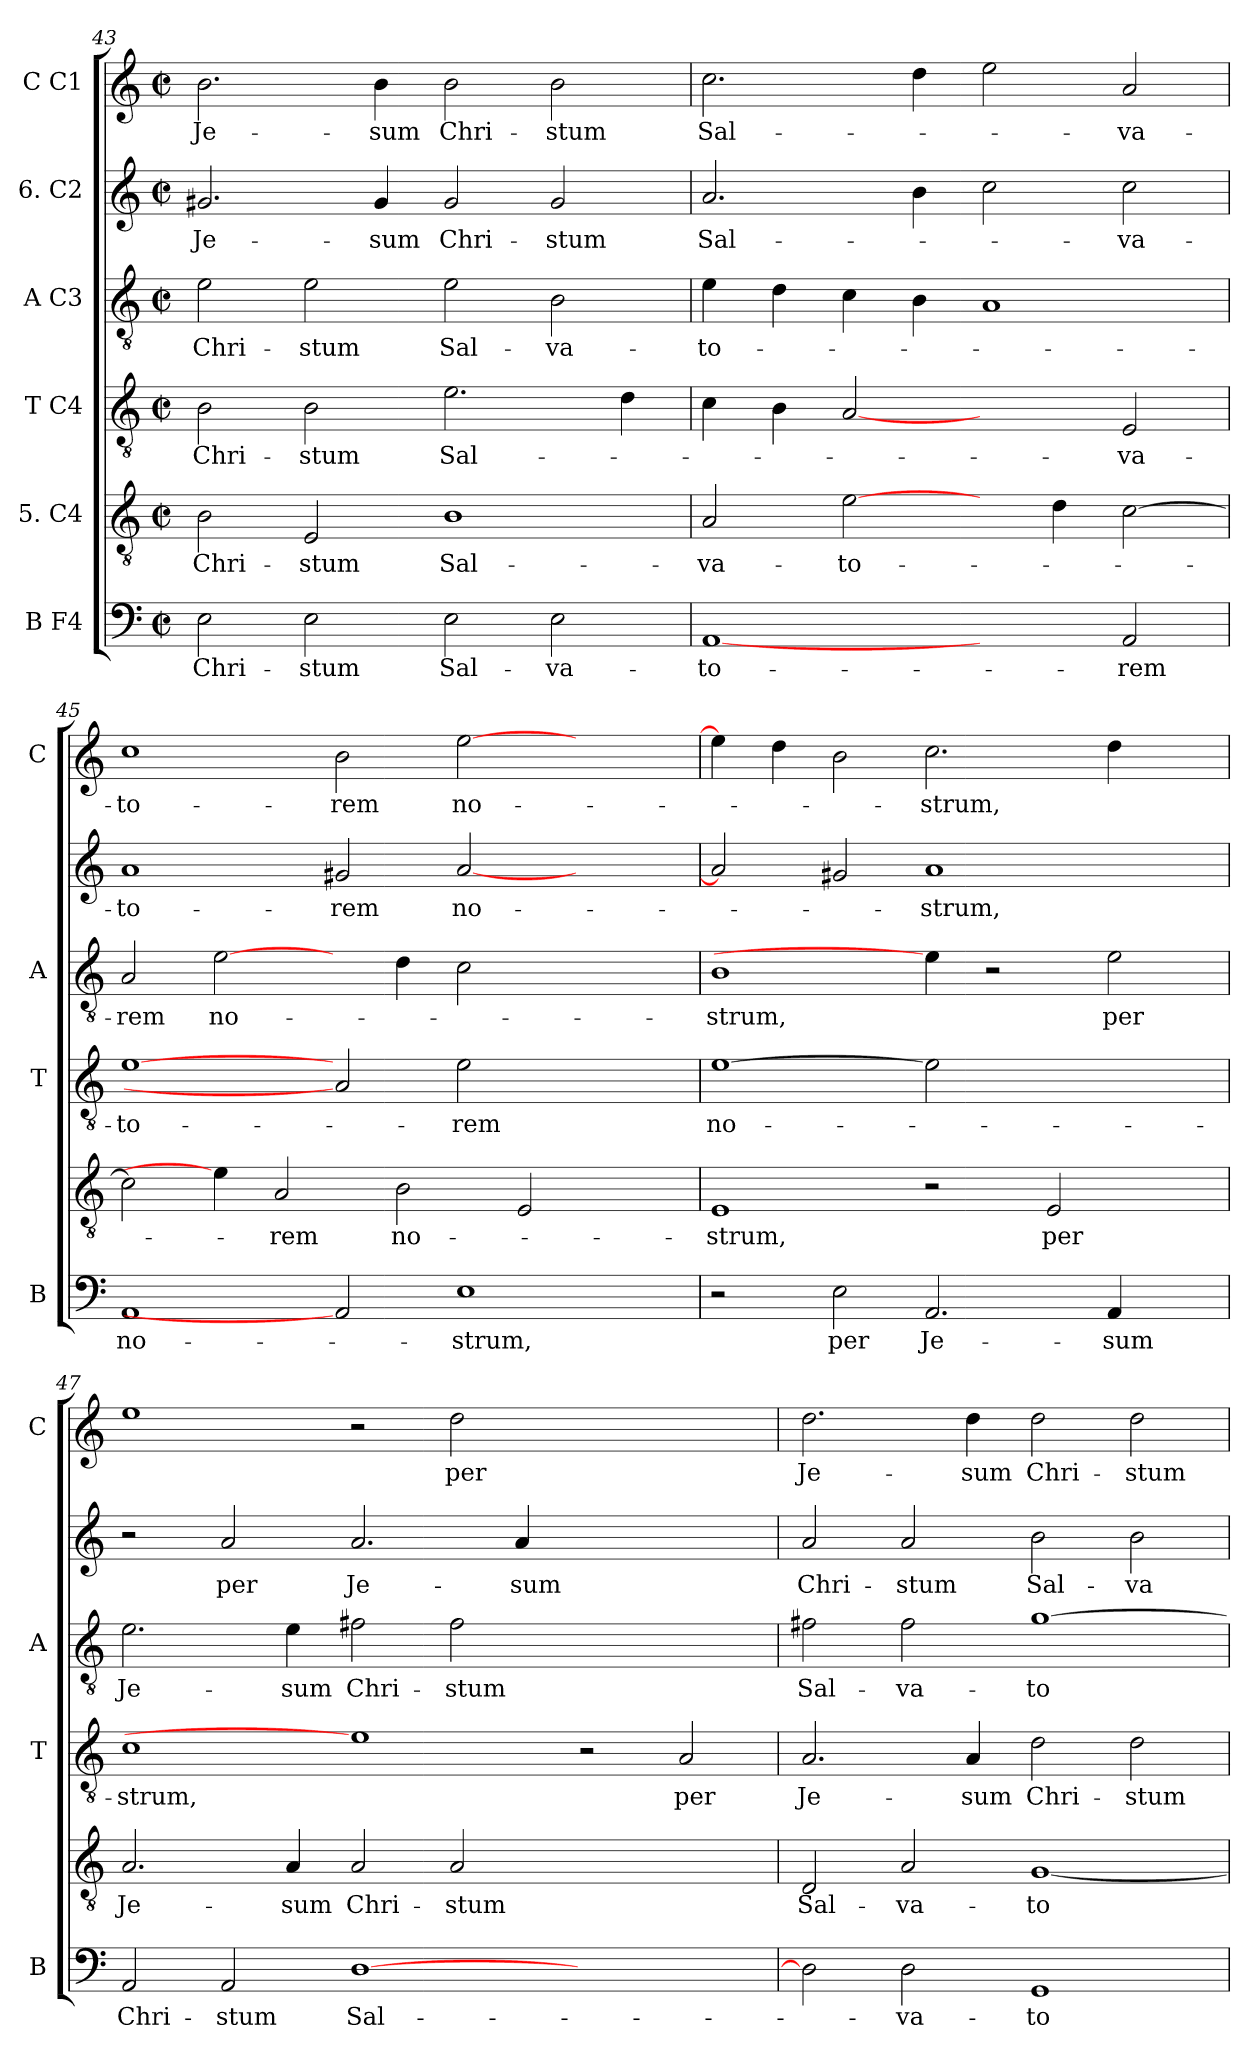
**kern	**text	**kern	**text	**kern	**text	**kern	**text	**kern	**text	**kern	**text
*part6	*part6	*part5	*part5	*part4	*part4	*part3	*part3	*part2	*part2	*part1	*part1
*staff6	*staff6	*staff5	*staff5	*staff4	*staff4	*staff3	*staff3	*staff2	*staff2	*staff1	*staff1
*I"B F4	*	*I"5. C4	*	*I"T C4	*	*I"A C3	*	*I"6. C2	*	*I"C C1	*
*I'B	*	*	*	*I'T	*	*I'A	*	*	*	*I'C	*
*clefF4	*	*clefGv2	*	*clefGv2	*	*clefGv2	*	*clefG2	*	*clefG2	*
*k[]	*	*k[]	*	*k[]	*	*k[]	*	*k[]	*	*k[]	*
*C:	*	*C:	*	*C:	*	*C:	*	*C:	*	*C:	*
*M2/2	*	*M2/2	*	*M2/2	*	*M2/2	*	*M2/2	*	*M2/2	*
*met(c|)	*	*met(c|)	*	*met(c|)	*	*met(c|)	*	*met(c|)	*	*met(c|)	*
=43	=43	=43	=43	=43	=43	=43	=43	=43	=43	=43	=43
!	!LO:LY:b	!	!LO:LY:b	!	!LO:LY:b	!	!LO:LY:b	!	!LO:LY:b	!	!LO:LY:b
2E\	Chri-	2B\	Chri-	2B\	Chri-	2e\	Chri-	2.g#X/	Je-	2.b\	Je-
!	!LO:LY:b	!	!LO:LY:b	!	!LO:LY:b	!	!LO:LY:b	!	!	!	!
2E\	-stum	2E/	-stum	2B\	-stum	2e\	-stum	.	.	.	.
!	!	!	!	!	!	!	!	!	!LO:LY:b	!	!LO:LY:b
.	.	.	.	.	.	.	.	4g#/	-sum	4b\	-sum
!	!LO:LY:b	!	!LO:LY:b	!	!LO:LY:b	!	!LO:LY:b	!	!LO:LY:b	!	!LO:LY:b
2E\	Sal-	1B	Sal-	2.e\	Sal-	2e\	Sal-	2g#/	Chri-	2b\	Chri-
!	!LO:LY:b	!	!	!	!	!	!LO:LY:b	!	!LO:LY:b	!	!LO:LY:b
2E\	-va-	.	.	.	.	2B\	-va-	2g#/	-stum	2b\	-stum
.	.	.	.	4d\	.	.	.	.	.	.	.
=44	=44	=44	=44	=44	=44	=44	=44	=44	=44	=44	=44
!	!LO:LY:b	!	!LO:LY:b	!	!	!	!LO:LY:b	!	!LO:LY:b	!	!LO:LY:b
[1AA	-to-	2A/	-va-	4c\	.	4e\	-to-	2.a/	Sal-	2.cc\	Sal-
.	.	.	.	4B\	.	4d\	.	.	.	.	.
!	!	!	!LO:LY:b	!	!	!	!	!	!	!	!
.	.	[2e\	-to-	[2A	.	4c\	.	.	.	.	.
.	.	.	.	.	.	4B\	.	4b\	.	4dd\	.
2ryy	.	4ryy	.	2ryy	.	1A	.	2cc\	.	2ee\	.
.	.	4d\	.	.	.	.	.	.	.	.	.
!	!LO:LY:b	!	!	!	!LO:LY:b	!	!	!	!LO:LY:b	!	!LO:LY:b
2AA/	-rem	[2c\	.	2E/	-va-	.	.	2cc\	-va-	2a/	-va-
=45	=45	=45	=45	=45	=45	=45	=45	=45	=45	=45	=45
!	!LO:LY:b	!	!	!	!LO:LY:b	!	!LO:LY:b	!	!LO:LY:b	!	!LO:LY:b
1AA	no-	2c\]	.	[1e	-to-	2A/	-rem	1a	-to-	1cc	-to-
!	!	!	!	!	!	!	!LO:LY:b	!	!	!	!
.	.	4e\]	.	.	.	[2e\	no-	.	.	.	.
!	!	!	!LO:LY:b	!	!	!	!	!	!	!	!
.	.	2A/	-rem	.	.	.	.	.	.	.	.
!	!	!	!	!	!	!	!	!	!LO:LY:b	!	!LO:LY:b
2AA]	.	.	.	2A]	.	4ryy	.	2g#X/	-rem	2b\	-rem
!	!	!	!LO:LY:b	!	!	!	!	!	!	!	!
.	.	2B\	no-	.	.	4d\	.	.	.	.	.
!	!LO:LY:b	!	!	!	!LO:LY:b	!	!	!	!LO:LY:b	!	!LO:LY:b
1E	-strum,	.	.	2e\	-rem	2c\	.	[2a/	no-	[2ee\	no-
.	.	2E/	.	.	.	.	.	.	.	.	.
.	.	.	.	2ryy	.	2ryy	.	2ryy	.	2ryy	.
.	.	4ryy	.	.	.	.	.	.	.	.	.
!!LO:PB:g=z
=46	=46	=46	=46	=46	=46	=46	=46	=46	=46	=46	=46
!	!	!	!LO:LY:b	!	!LO:LY:b	!	!LO:LY:b	!	!	!	!
2r	.	1E	-strum,	[1e	no-	1B	-strum,	2a/]	.	4ee\]	.
.	.	.	.	.	.	.	.	.	.	4dd\	.
!	!LO:LY:b	!	!	!	!	!	!	!	!	!	!
2E\	per	.	.	.	.	.	.	2g#X/	.	2b\	.
!	!LO:LY:b	!	!	!	!	!	!	!	!LO:LY:b	!	!LO:LY:b
2.AA/	Je-	2r	.	2e]	.	4e\]	.	1a	-strum,	2.cc\	-strum,
.	.	.	.	.	.	2r	.	.	.	.	.
!	!	!	!LO:LY:b	!	!	!	!	!	!	!	!
.	.	2E/	per	2.ryy	.	.	.	.	.	.	.
!	!LO:LY:b	!	!	!	!	!	!LO:LY:b	!	!	!	!
4AA/	-sum	.	.	.	.	2e\	per	.	.	4dd\	.
4ryy	.	4ryy	.	.	.	.	.	4ryy	.	4ryy	.
=47	=47	=47	=47	=47	=47	=47	=47	=47	=47	=47	=47
!	!LO:LY:b	!	!LO:LY:b	!	!LO:LY:b	!	!LO:LY:b	!	!	!	!
2AA/	Chri-	2.A/	Je-	1c	-strum,	2.e\	Je-	2r	.	1ee	.
!	!LO:LY:b	!	!	!	!	!	!	!	!LO:LY:b	!	!
2AA/	-stum	.	.	.	.	.	.	2a/	per	.	.
!	!	!	!LO:LY:b	!	!	!	!LO:LY:b	!	!	!	!
.	.	4A/	-sum	.	.	4e\	-sum	.	.	.	.
!	!LO:LY:b	!	!LO:LY:b	!	!	!	!LO:LY:b	!	!LO:LY:b	!	!
[1D	Sal-	2A/	Chri-	1e]	.	2f#X\	Chri-	2.a/	Je-	2r	.
!	!	!	!LO:LY:b	!	!	!	!LO:LY:b	!	!	!	!LO:LY:b
.	.	2A/	-stum	.	.	2f#\	-stum	.	.	2dd\	per
!	!	!	!	!	!	!	!	!	!LO:LY:b	!	!
.	.	.	.	.	.	.	.	4a/	-sum	.	.
1ryy	.	1ryy	.	2r	.	1ryy	.	1ryy	.	1ryy	.
!	!	!	!	!	!LO:LY:b	!	!	!	!	!	!
.	.	.	.	2A/	per	.	.	.	.	.	.
=48	=48	=48	=48	=48	=48	=48	=48	=48	=48	=48	=48
!	!	!	!LO:LY:b	!	!LO:LY:b	!	!LO:LY:b	!	!LO:LY:b	!	!LO:LY:b
2D\]	.	2D/	Sal-	2.A/	Je-	2f#X\	Sal-	2a/	Chri-	2.dd\	Je-
!	!LO:LY:b	!	!LO:LY:b	!	!	!	!LO:LY:b	!	!LO:LY:b	!	!
2D\	-va-	2A/	-va-	.	.	2f#\	-va-	2a/	-stum	.	.
!	!	!	!	!	!LO:LY:b	!	!	!	!	!	!LO:LY:b
.	.	.	.	4A/	-sum	.	.	.	.	4dd\	-sum
!	!LO:LY:b	!	!LO:LY:b	!	!LO:LY:b	!	!LO:LY:b	!	!LO:LY:b	!	!LO:LY:b
1GG	-to-	[1G	-to-	2d\	Chri-	[1g	-to-	2b\	Sal-	2dd\	Chri-
!	!	!	!	!	!LO:LY:b	!	!	!	!LO:LY:b	!	!LO:LY:b
.	.	.	.	2d\	-stum	.	.	2b\	-va-	2dd\	-stum
=	=	=	=	=	=	=	=	=	=	=	=
*-	*-	*-	*-	*-	*-	*-	*-	*-	*-	*-	*-
